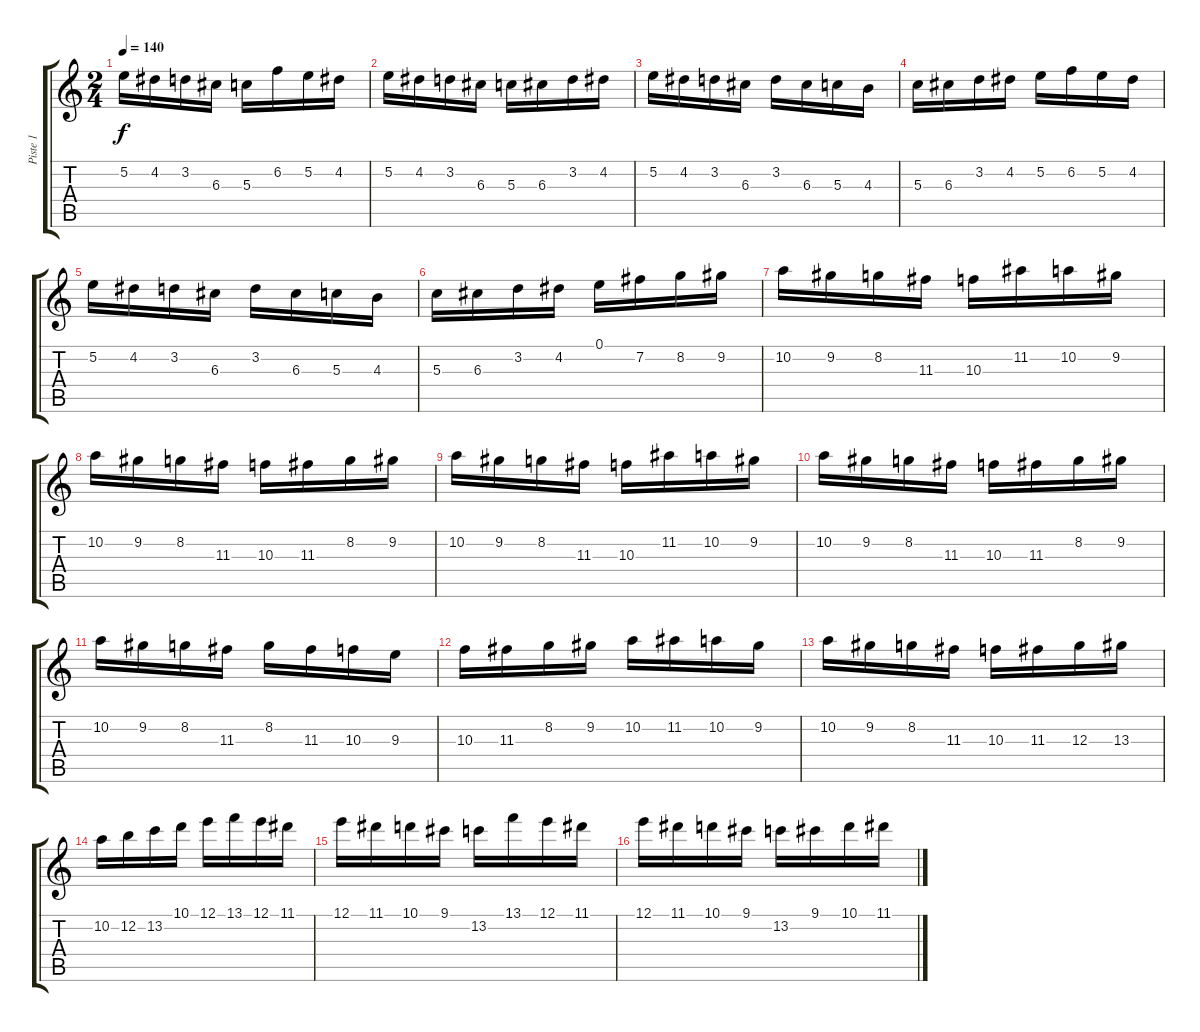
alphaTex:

\track ("Piste 1" "Piste 1") {instrument distortionguitar}
\staff {score tabs}
\tuning (E4 B3 G3 D3 A2 E2) {hide}
\ts (2 4)
\tempo 140
\clef g2
\ks c
5.2.16{dy f} 4.2.16 3.2.16 6.3.16 5.3.16 6.2.16 5.2.16 4.2.16 |
5.2.16 4.2.16 3.2.16 6.3.16 5.3.16 6.3.16 3.2.16 4.2.16 |
5.2.16 4.2.16 3.2.16 6.3.16 3.2.16 6.3.16 5.3.16 4.3.16 |
5.3.16 6.3.16 3.2.16 4.2.16 5.2.16 6.2.16 5.2.16 4.2.16 |
5.2.16 4.2.16 3.2.16 6.3.16 3.2.16 6.3.16 5.3.16 4.3.16 |
5.3.16 6.3.16 3.2.16 4.2.16 0.1.16 7.2.16 8.2.16 9.2.16 |
10.2.16 9.2.16 8.2.16 11.3.16 10.3.16 11.2.16 10.2.16 9.2.16 |
10.2.16 9.2.16 8.2.16 11.3.16 10.3.16 11.3.16 8.2.16 9.2.16 |
10.2.16 9.2.16 8.2.16 11.3.16 10.3.16 11.2.16 10.2.16 9.2.16 |
10.2.16 9.2.16 8.2.16 11.3.16 10.3.16 11.3.16 8.2.16 9.2.16 |
10.2.16 9.2.16 8.2.16 11.3.16 8.2.16 11.3.16 10.3.16 9.3.16 |
10.3.16 11.3.16 8.2.16 9.2.16 10.2.16 11.2.16 10.2.16 9.2.16 |
10.2.16 9.2.16 8.2.16 11.3.16 10.3.16 11.3.16 12.3.16 13.3.16 |
10.2.16 12.2.16 13.2.16 10.1.16 12.1.16 13.1.16 12.1.16 11.1.16 |
12.1.16 11.1.16 10.1.16 9.1.16 13.2.16 13.1.16 12.1.16 11.1.16 |
12.1.16 11.1.16 10.1.16 9.1.16 13.2.16 9.1.16 10.1.16 11.1.16
